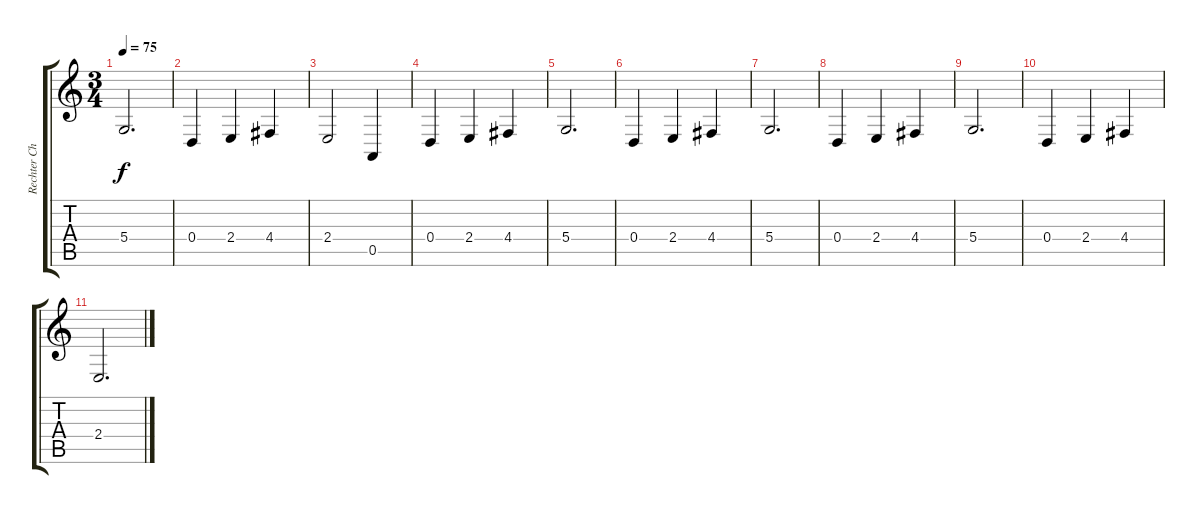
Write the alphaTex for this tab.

\track ("Rechter Chor" "Rechter Ch") {instrument choiraahs}
\staff {score tabs}
\tuning (E4 B3 G3 D3 A2 E2) {hide}
\ts (3 4)
\tempo 75
\clef g2
\ks c
5.4.2{d dy f} |
0.4.4 2.4.4 4.4.4 |
2.4.2 0.5.4 |
0.4.4 2.4.4 4.4.4 |
5.4.2{d} |
0.4.4 2.4.4 4.4.4 |
5.4.2{d} |
0.4.4 2.4.4 4.4.4 |
5.4.2{d} |
0.4.4 2.4.4 4.4.4 |
2.4.2{d}
